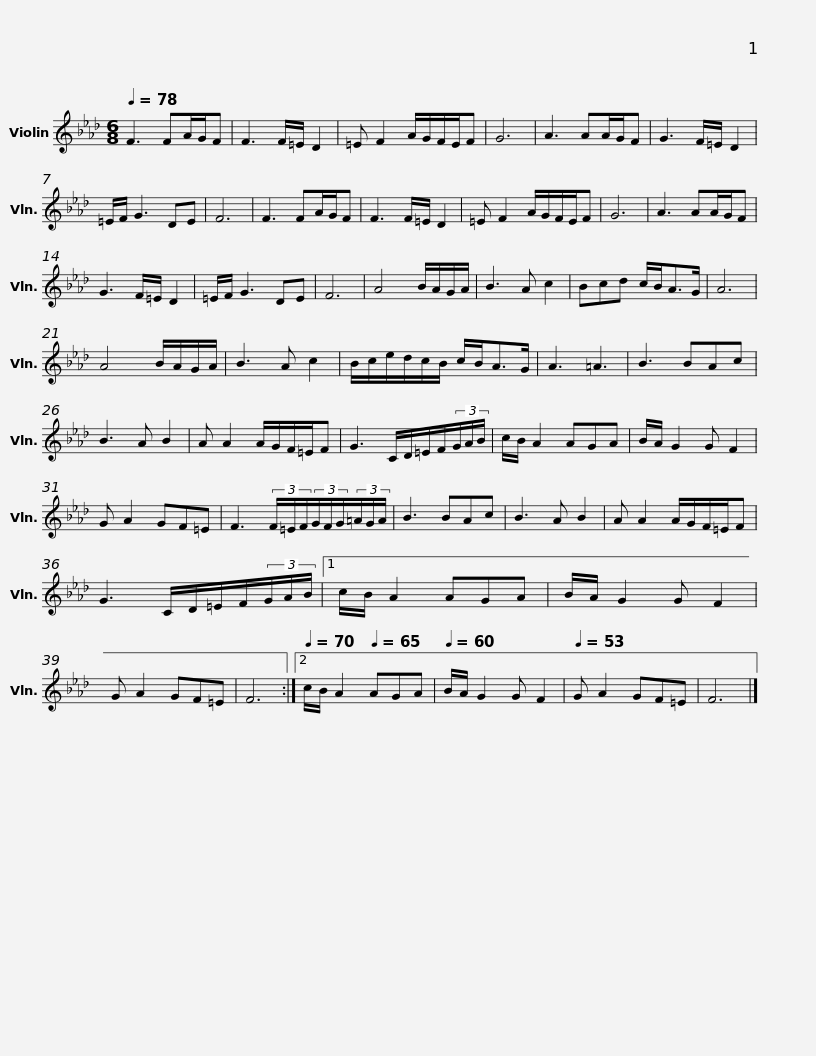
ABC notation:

X:1
L:1/8
Q:1/4=78
M:6/8
I:linebreak $
K:Ab
V:1 treble
V:1
 F3 FA/G/F | F3 F/=E/ D2 | =E F2 A/G/F/E/F | G6 |$ A3 AA/G/F | %5
 G3 F/=E/ D2 | =E/F/ G3 DE | F6 |$ F3 FA/G/F | F3 F/=E/ D2 | %10
 =E F2 A/G/F/E/F | G6 |$ A3 AA/G/F | G3 F/=E/ D2 | =E/F/ G3 DE | %15
 F6 |$ A4 B/A/G/A/ | B3 A c2 | Bcd c/B<AG/ | A6 |$ %20
 A4 B/A/G/A/ | B3 A c2 | B/c/e/d/c/B/ c/B<AG/ | A3 =A3 |$ B3 BAc | %25
 B3 A B2 | A A2 A/G/F/=E/F | G3 C/D/=E/F/(3G/A/B/ |$ c/B/ A2 AGA | B/A/ G2 G F2 | %30
 G A2 GF=E | F3 (3F/=E/F/(3G/F/G/(3=A/G/A/ |$ B3 BAc | B3 A B2 | A A2 A/G/F/=E/F | %35
 G3 C/D/=E/F/(3G/A/B/ |1$ c/B/ A2 AGA | B/A/ G2 G F2 | G A2 GF=E | F6 :|2$ %40
[Q:1/4=70] c/B/ A2[Q:1/4=65] AGA |[Q:1/4=60] B/A/ G2 G F2 |[Q:1/4=53] G A2 GF=E | F6 |] %44
